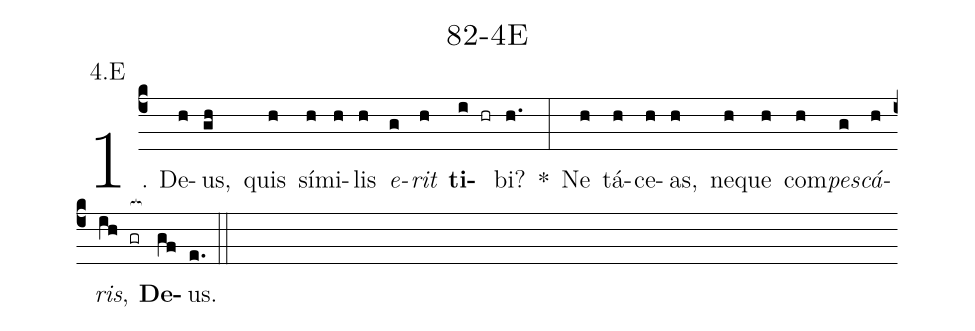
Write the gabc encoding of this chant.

name: 82-4E;
annotation: 4.E;
%%
(c4)1. De(h)us,(gh) quis(h) sí(h)mi(h)lis(h) <i>e</i>(g)<i>rit</i>(h) <b>ti</b>(i hr)bi?(h.) *(:) Ne(h) tá(h)ce(h)as,(h) ne(h)que(h) com(h)<i>pes</i>(g)<i>cá</i>(h)<i>ris</i>,(ih gr[ocb:1{]) <b>De</b>(gf[ocb:0}])us.(e.) (::)
